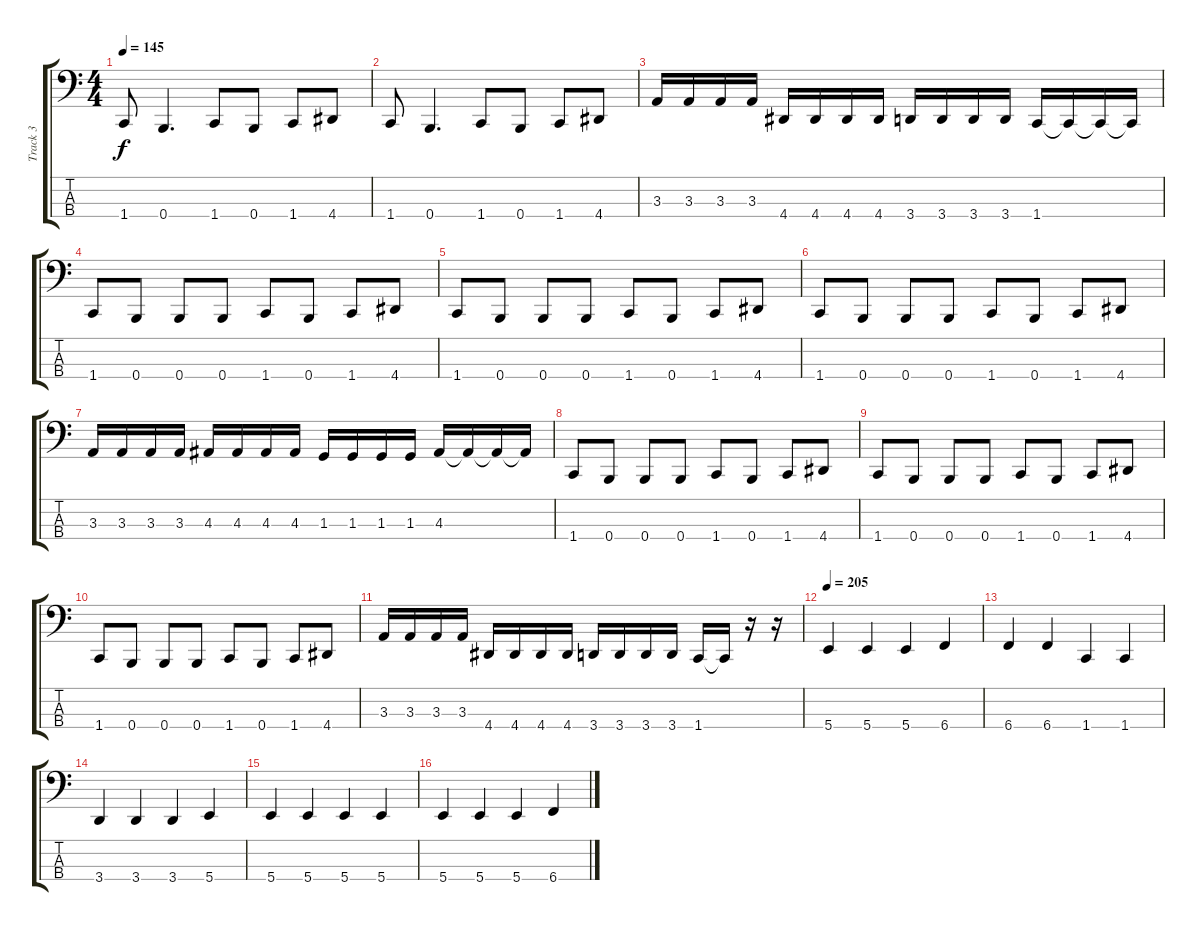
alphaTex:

\track ("Track 3" "Track 3") {instrument electricbasspick}
\staff {score tabs}
\tuning (E2 B1 Gb1 B0) {hide}
\ts (4 4)
\tempo 145
\clef f4
\ks c
1.4.8{dy f} 0.4.4{d} 1.4.8 0.4.8 1.4.8 4.4.8 |
1.4.8 0.4.4{d} 1.4.8 0.4.8 1.4.8 4.4.8 |
3.3.16 3.3.16 3.3.16 3.3.16 4.4.16 4.4.16 4.4.16 4.4.16 3.4.16 3.4.16 3.4.16 3.4.16 1.4.16 1.4{t}.16 1.4{t}.16 1.4{t}.16 |
1.4.8 0.4.8 0.4.8 0.4.8 1.4.8 0.4.8 1.4.8 4.4.8 |
1.4.8 0.4.8 0.4.8 0.4.8 1.4.8 0.4.8 1.4.8 4.4.8 |
1.4.8 0.4.8 0.4.8 0.4.8 1.4.8 0.4.8 1.4.8 4.4.8 |
3.3.16 3.3.16 3.3.16 3.3.16 4.3.16 4.3.16 4.3.16 4.3.16 1.3.16 1.3.16 1.3.16 1.3.16 4.3.16 4.3{t}.16 4.3{t}.16 4.3{t}.16 |
1.4.8 0.4.8 0.4.8 0.4.8 1.4.8 0.4.8 1.4.8 4.4.8 |
1.4.8 0.4.8 0.4.8 0.4.8 1.4.8 0.4.8 1.4.8 4.4.8 |
1.4.8 0.4.8 0.4.8 0.4.8 1.4.8 0.4.8 1.4.8 4.4.8 |
3.3.16 3.3.16 3.3.16 3.3.16 4.4.16 4.4.16 4.4.16 4.4.16 3.4.16 3.4.16 3.4.16 3.4.16 1.4.16 1.4{t}.16 r.16 r.16 |
\tempo 205
5.4.4 5.4.4 5.4.4 6.4.4 |
6.4.4 6.4.4 1.4.4 1.4.4 |
3.4.4 3.4.4 3.4.4 5.4.4 |
5.4.4 5.4.4 5.4.4 5.4.4 |
5.4.4 5.4.4 5.4.4 6.4.4
